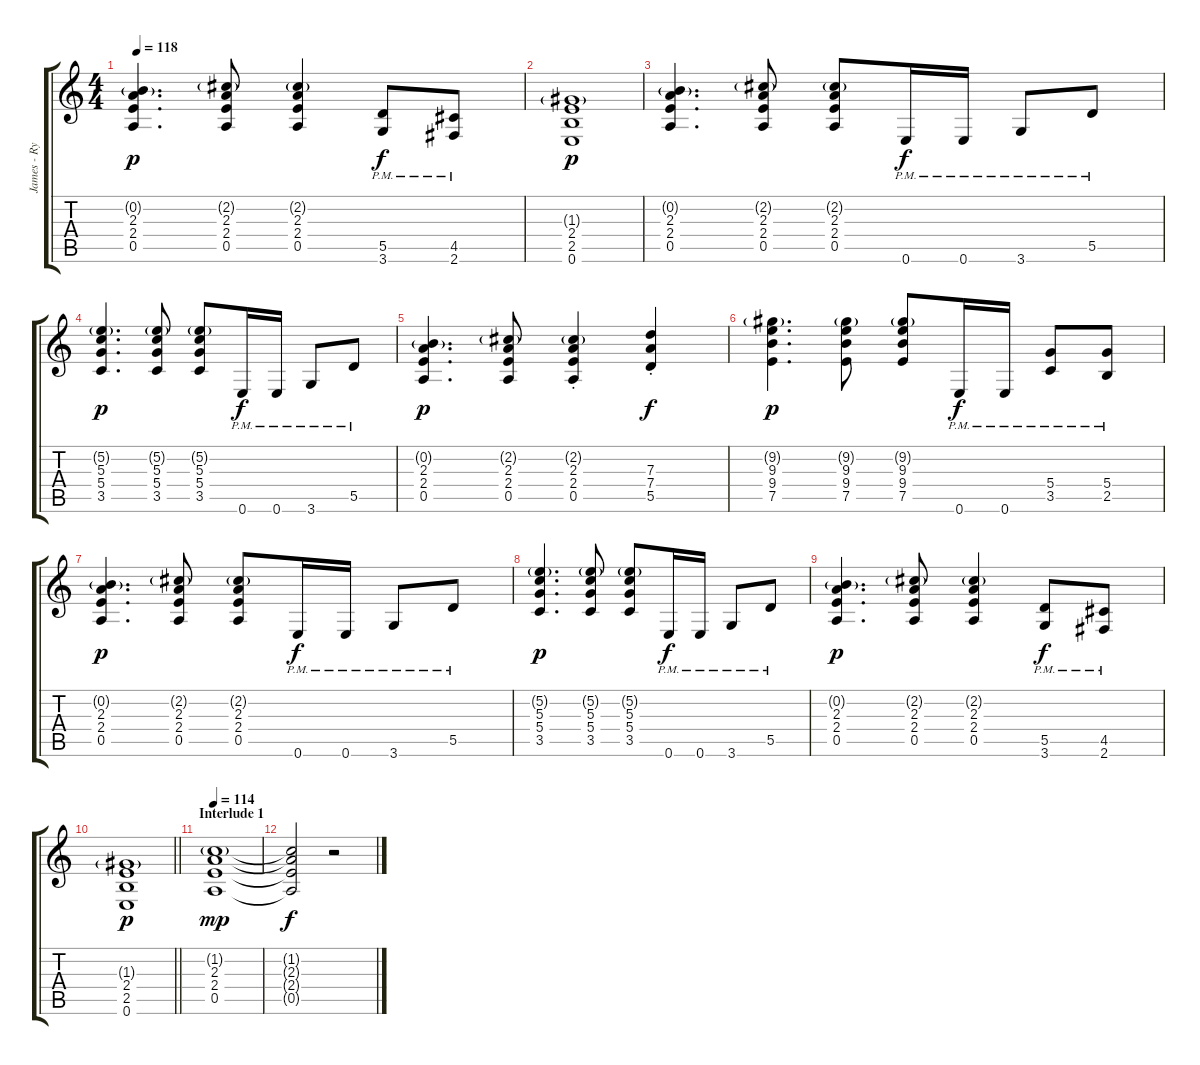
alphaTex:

\track ("James - Rythme Distortion" "James - Ry") {instrument distortionguitar}
\staff {score tabs}
\tuning (E4 B3 G3 D3 A2 E2) {hide}
\ts (4 4)
\tempo 118
\clef g2
\ks c
(0.2{g} 2.3 2.4 0.5).4{d dy p} (2.2{g} 2.3 2.4 0.5).8 (2.2{g} 2.3 2.4 0.5).4 (5.5{pm} 3.6{pm}).8{dy f} (4.5{pm} 2.6{pm}).8 |
(1.3{g} 2.4 2.5 0.6).1{dy p} |
(0.2{g} 2.3 2.4 0.5).4{d} (2.2{g} 2.3 2.4 0.5).8 (2.2{g} 2.3 2.4 0.5).8 0.6{pm}.16{dy f} 0.6{pm}.16 3.6{pm}.8 5.5{pm}.8 |
(5.2{g} 5.3 5.4 3.5).4{d dy p} (5.2{g} 5.3 5.4 3.5).8 (5.2{g} 5.3 5.4 3.5).8 0.6{pm}.16{dy f} 0.6{pm}.16 3.6{pm}.8 5.5{pm}.8 |
(0.2{g} 2.3 2.4 0.5).4{d dy p} (2.2{g} 2.3 2.4 0.5).8 (2.2{g st} 2.3{st} 2.4{st} 0.5{st}).4 (7.3{st} 7.4{st} 5.5{st}).4{dy f} |
(9.2{g} 9.3 9.4 7.5).4{d dy p} (9.2{g} 9.3 9.4 7.5).8 (9.2{g} 9.3 9.4 7.5).8 0.6{pm}.16{dy f} 0.6{pm}.16 (5.4{pm} 3.5{pm}).8 (5.4{pm} 2.5{pm}).8 |
(0.2{g} 2.3 2.4 0.5).4{d dy p} (2.2{g} 2.3 2.4 0.5).8 (2.2{g} 2.3 2.4 0.5).8 0.6{pm}.16{dy f} 0.6{pm}.16 3.6{pm}.8 5.5{pm}.8 |
(5.2{g} 5.3 5.4 3.5).4{d dy p} (5.2{g} 5.3 5.4 3.5).8 (5.2{g} 5.3 5.4 3.5).8 0.6{pm}.16{dy f} 0.6{pm}.16 3.6{pm}.8 5.5{pm}.8 |
(0.2{g} 2.3 2.4 0.5).4{d dy p} (2.2{g} 2.3 2.4 0.5).8 (2.2{g} 2.3 2.4 0.5).4 (5.5{pm} 3.6{pm}).8{dy f} (4.5{pm} 2.6{pm}).8 |
\barLineRight lightlight
(1.3{g} 2.4 2.5 0.6).1{dy p} |
\section ("" "Interlude 1")
\tempo 114
(1.2{g} 2.3 2.4 0.5).1{dy mp volume 0} |
(1.2{t} 2.3{t} 2.4{t} 0.5{t}).2{dy f} r.2
